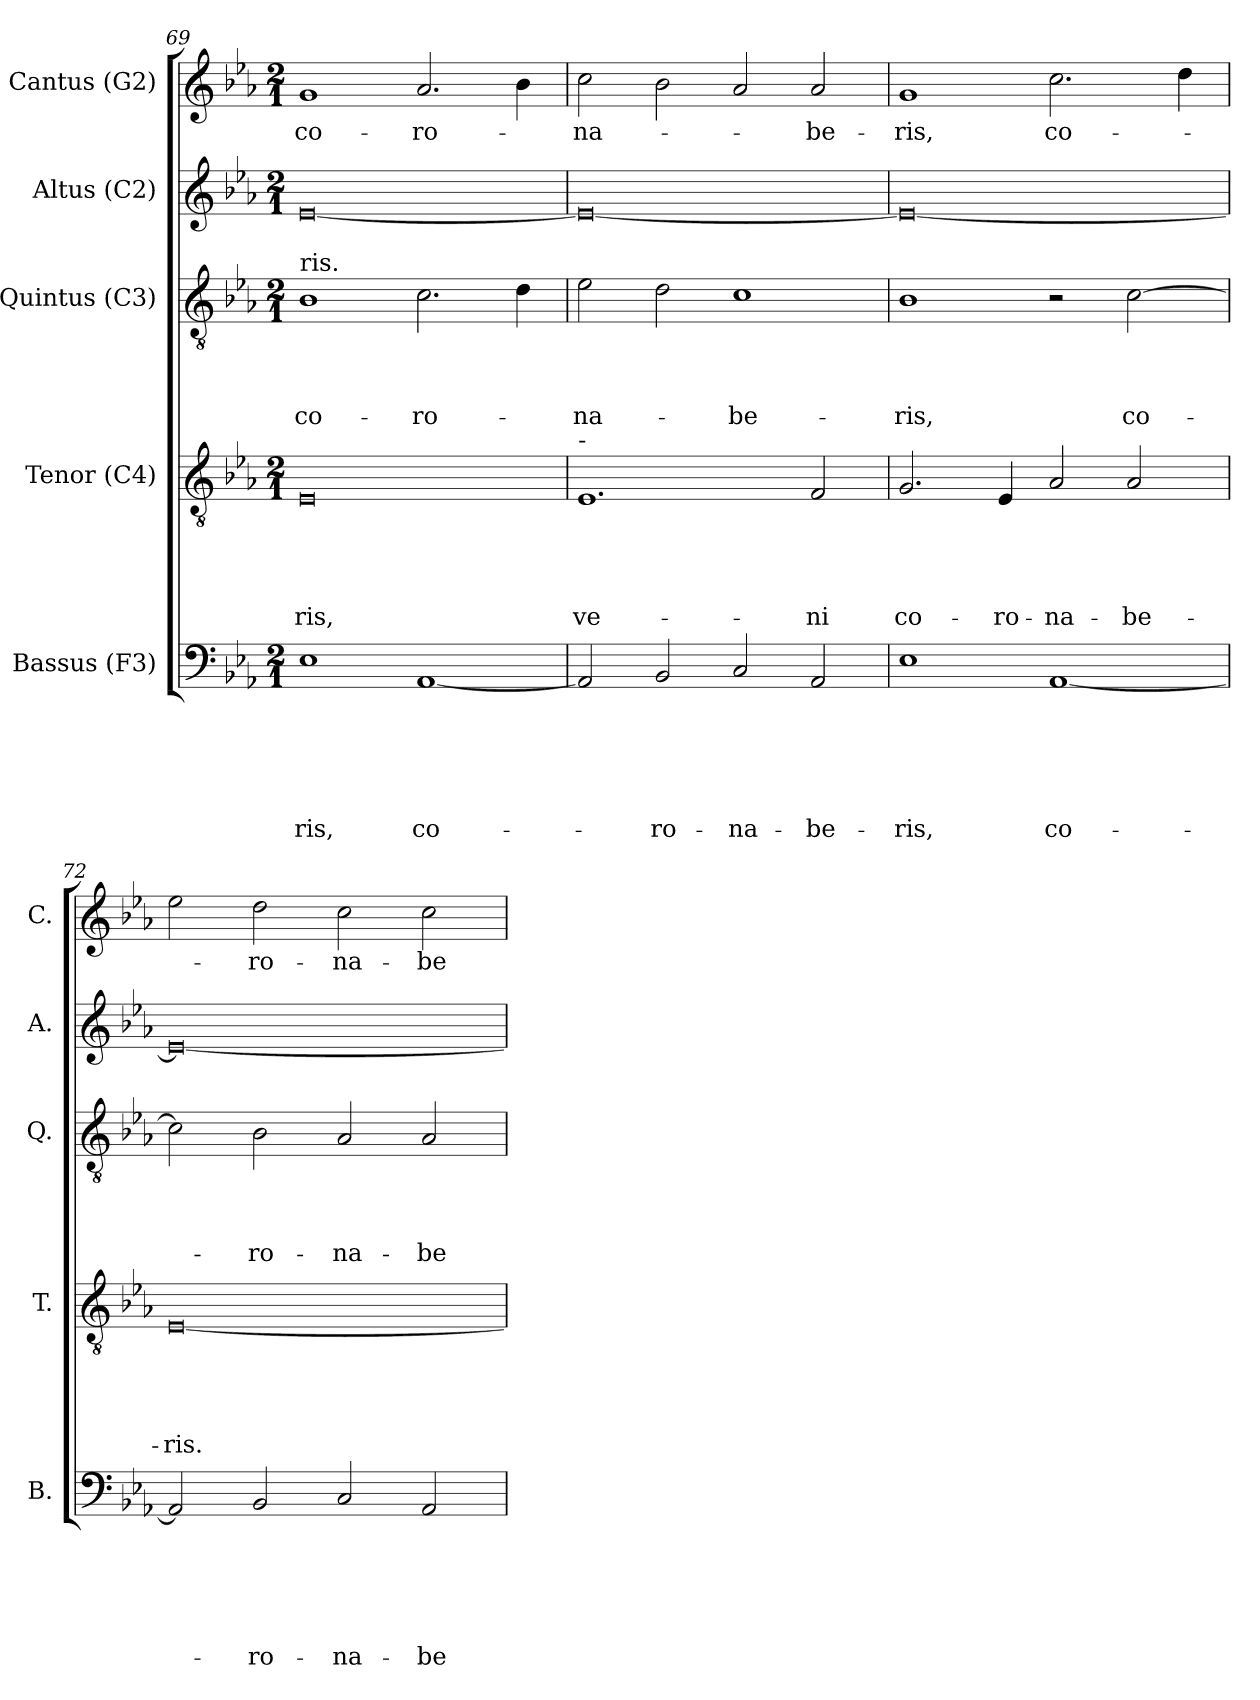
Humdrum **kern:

**kern	**text	**text	**text	**text	**text	**text	**kern	**text	**text	**text	**text	**text	**kern	**text	**text	**text	**text	**kern	**kern	**text
*part5	*part5	*part5	*part5	*part5	*part5	*part5	*part4	*part4	*part4	*part4	*part4	*part4	*part3	*part3	*part3	*part3	*part3	*part2	*part1	*part1
*staff5	*staff5	*staff5	*staff5	*staff5	*staff5	*staff5	*staff4	*staff4	*staff4	*staff4	*staff4	*staff4	*staff3	*staff3	*staff3	*staff3	*staff3	*staff2	*staff1	*staff1
*I"Bassus (F3)	*	*	*	*	*	*	*I"Tenor (C4)	*	*	*	*	*	*I"Quintus (C3)	*	*	*	*	*I"Altus (C2)	*I"Cantus (G2)	*
*I'B.	*	*	*	*	*	*	*I'T.	*	*	*	*	*	*I'Q.	*	*	*	*	*I'A.	*I'C.	*
*clefF4	*	*	*	*	*	*	*clefGv2	*	*	*	*	*	*clefGv2	*	*	*	*	*clefG2	*clefG2	*
*k[b-e-a-]	*	*	*	*	*	*	*k[b-e-a-]	*	*	*	*	*	*k[b-e-a-]	*	*	*	*	*k[b-e-a-]	*k[b-e-a-]	*
*E-:	*	*	*	*	*	*	*E-:	*	*	*	*	*	*E-:	*	*	*	*	*E-:	*E-:	*
*M2/1	*	*	*	*	*	*	*M2/1	*	*	*	*	*	*M2/1	*	*	*	*	*M2/1	*M2/1	*
=69	=69	=69	=69	=69	=69	=69	=69	=69	=69	=69	=69	=69	=69	=69	=69	=69	=69	=69	=69	=69
!	!	!	!	!	!	!	!	!	!	!	!	!	!LO:TX:a:t=ris.	!	!	!	!	!	!	!
!	!	!	!	!	!	!LO:LY:b	!	!	!	!	!	!LO:LY:b	!	!	!	!	!LO:LY:b	!	!	!LO:LY:b
1E-	.	.	.	.	.	-ris,	0E-	.	.	.	.	-ris,	1B-	.	.	.	co-	[<0e-	1g	co-
!	!	!	!	!	!	!LO:LY:b	!	!	!	!	!	!	!	!	!	!	!LO:LY:b	!	!	!LO:LY:b
[<1AA-	.	.	.	.	.	co-	.	.	.	.	.	.	2.c\	.	.	.	-ro-	.	2.a-/	-ro-
.	.	.	.	.	.	.	.	.	.	.	.	.	4d\	.	.	.	.	.	4b-\	.
!!LO:LB:g=z
=70	=70	=70	=70	=70	=70	=70	=70	=70	=70	=70	=70	=70	=70	=70	=70	=70	=70	=70	=70	=70
!	!	!	!	!	!	!	!LO:TX:a:t=-	!	!	!	!	!	!	!	!	!	!	!	!	!
!	!	!	!	!	!	!	!	!	!	!	!	!LO:LY:b	!	!	!	!	!LO:LY:b	!	!	!LO:LY:b
2AA-/]	.	.	.	.	.	.	1.E-	.	.	.	.	ve-	2e-\	.	.	.	-na-	0e-_	2cc\	-na-
!	!	!	!	!	!	!LO:LY:b	!	!	!	!	!	!	!	!	!	!	!	!	!	!
2BB-/	.	.	.	.	.	-ro-	.	.	.	.	.	.	2d\	.	.	.	.	.	2b-\	.
!	!	!	!	!	!	!LO:LY:b	!	!	!	!	!	!	!	!	!	!	!LO:LY:b	!	!	!
2C/	.	.	.	.	.	-na-	.	.	.	.	.	.	1c	.	.	.	-be-	.	2a-/	.
!	!	!	!	!	!	!LO:LY:b	!	!	!	!	!	!LO:LY:b	!	!	!	!	!	!	!	!LO:LY:b
2AA-/	.	.	.	.	.	-be-	2F/	.	.	.	.	-ni	.	.	.	.	.	.	2a-/	-be-
=71	=71	=71	=71	=71	=71	=71	=71	=71	=71	=71	=71	=71	=71	=71	=71	=71	=71	=71	=71	=71
!	!	!	!	!	!	!LO:LY:b	!	!	!	!	!	!LO:LY:b	!	!	!	!	!LO:LY:b	!	!	!LO:LY:b
1E-	.	.	.	.	.	-ris,	2.G/	.	.	.	.	co-	1B-	.	.	.	-ris,	0e-_	1g	-ris,
!	!	!	!	!	!	!	!	!	!	!	!	!LO:LY:b	!	!	!	!	!	!	!	!
.	.	.	.	.	.	.	4E-/	.	.	.	.	-ro-	.	.	.	.	.	.	.	.
!	!	!	!	!	!	!LO:LY:b	!	!	!	!	!	!LO:LY:b	!	!	!	!	!	!	!	!LO:LY:b
[<1AA-	.	.	.	.	.	co-	2A-/	.	.	.	.	-na-	2r	.	.	.	.	.	2.cc\	co-
!	!	!	!	!	!	!	!	!	!	!	!	!LO:LY:b	!	!	!	!	!LO:LY:b	!	!	!
.	.	.	.	.	.	.	2A-/	.	.	.	.	-be-	[>2c\	.	.	.	co-	.	.	.
.	.	.	.	.	.	.	.	.	.	.	.	.	.	.	.	.	.	.	4dd\	.
=72	=72	=72	=72	=72	=72	=72	=72	=72	=72	=72	=72	=72	=72	=72	=72	=72	=72	=72	=72	=72
!	!	!	!	!	!	!	!	!	!	!	!	!LO:LY:b	!	!	!	!	!	!	!	!
2AA-/]	.	.	.	.	.	.	[<0E-	.	.	.	.	-ris.	2c\]	.	.	.	.	0e-_	2ee-\	.
!	!	!	!	!	!	!LO:LY:b	!	!	!	!	!	!	!	!	!	!	!LO:LY:b	!	!	!LO:LY:b
2BB-/	.	.	.	.	.	-ro-	.	.	.	.	.	.	2B-\	.	.	.	-ro-	.	2dd\	-ro-
!	!	!	!	!	!	!LO:LY:b	!	!	!	!	!	!	!	!	!	!	!LO:LY:b	!	!	!LO:LY:b
2C/	.	.	.	.	.	-na-	.	.	.	.	.	.	2A-/	.	.	.	-na-	.	2cc\	-na-
!	!	!	!	!	!	!LO:LY:b	!	!	!	!	!	!	!	!	!	!	!LO:LY:b	!	!	!LO:LY:b
2AA-/	.	.	.	.	.	-be-	.	.	.	.	.	.	2A-/	.	.	.	-be-	.	2cc\	-be-
=	=	=	=	=	=	=	=	=	=	=	=	=	=	=	=	=	=	=	=	=
*-	*-	*-	*-	*-	*-	*-	*-	*-	*-	*-	*-	*-	*-	*-	*-	*-	*-	*-	*-	*-
